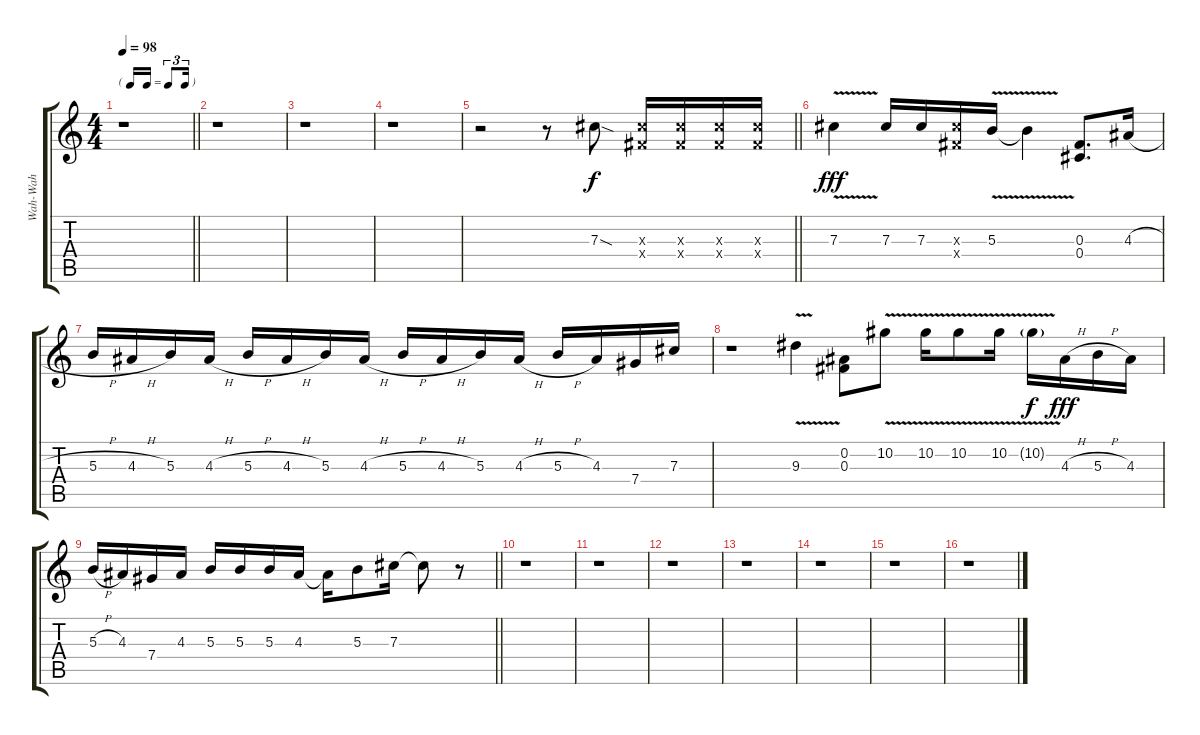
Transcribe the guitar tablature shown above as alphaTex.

\track ("Wah-Wah" "Wah-Wah") {instrument overdrivenguitar}
\staff {score tabs}
\tuning (Eb4 Bb3 Gb3 Db3 Ab2 Eb2) {hide}
\ts (4 4)
\tf triplet16th
\tempo 98
\clef g2
\barLineRight lightlight
\ks c
r.1{dy f} |
r.1 |
r.1 |
r.1 |
\barLineRight lightlight
r.2 r.8 7.3{sod}.8 (7.3{x} 5.4{x}).16 (7.3{x} 5.4{x}).16 (7.3{x} 5.4{x}).16 (7.3{x} 5.4{x}).16 |
7.3{v}.4{dy fff} 7.3.16 7.3.16 (7.3{x} 5.4{x}).16 5.3{v}.16 5.3{v t}.4 (0.3 0.4).8{d} 4.3{h}.16 |
5.3{h}.16 4.3{h}.16 5.3.16 4.3{h}.16 5.3{h}.16 4.3{h}.16 5.3.16 4.3{h}.16 5.3{h}.16 4.3{h}.16 5.3.16 4.3{h}.16 5.3{h}.16 4.3.16 7.4.16 7.3.16 |
r.1 9.3{v}.4 (0.2 0.3).8 10.2{v}.8 10.2{v}.16 10.2{v}.8 10.2{v}.16 10.2{v g}.16{dy f} 4.3{h}.16{dy fff} 5.3{h}.16 4.3.16 |
\barLineRight lightlight
5.3{h}.16 4.3.16 7.4.16 4.3.16 5.3.16 5.3.16 5.3.16 4.3.16 4.3{t}.16 5.3.8 7.3.16 7.3{t}.8 r.8 |
r.1 |
r.1 |
r.1 |
r.1 |
r.1 |
r.1 |
r.1
